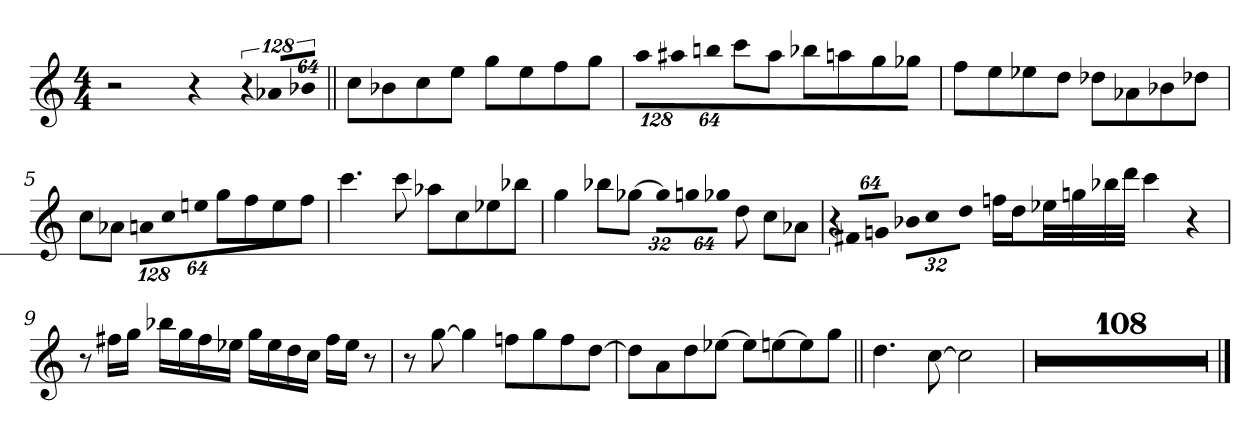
**kern
*part1
*staff1
!!LO:PB:g=z
*clefG2
*k[]
*C:
*M4/4
=1
2r
4r
!LO:N:vis=8
1024%85r
!LO:N:vis=8
1024%85a-Xi/L
!LO:N:vis=8
512%43b-Xi/J
=2||
8cci\L
8b-Xi\
8cci\
8eei\J
8ggi\L
8eei\
8ffi\
8ggi\J
=3
*Xbrackettup
!LO:N:vis=8
1024%85aai\L
!LO:N:vis=8
1024%85aa#Xi\
!LO:N:vis=8
512%43bbni\J
8ccci\L
8aa#i\J
8bb-Xi\L
8aani\
8ggi\
8gg-Xi\J
=4
8ffi\L
8eei\
8ee-Xi\
8ddi\J
8dd-Xi\L
8a-Xi\
8b-Xi\
8dd-Xi\J
!!LO:LB:g=z
=5
8cci\L
8a-Xi\J
!LO:N:vis=8
1024%85ani\L
!LO:N:vis=8
1024%85cci\
!LO:N:vis=8
512%43eeni\J
8ggi\L
8ffi\
8eei\
8ffi\J
=6
4.ccci\
8ccci\
8aa-Xi\L
8cci\
8ee-Xi\
8bb-Xi\J
=7
4ggi\
8bb-Xi\L
[>8gg-Xi\J
!LO:N:vis=16
512%21gg-i\LL]
!LO:N:vis=16
1024%43ggni\
!LO:N:vis=16
1024%43gg-Xi\JJ
8ddi\
8cci\L
8a-Xi\J
!!LO:LB:g=z
=8
*brackettup
!LO:N:vis=16
512%21r
!LO:N:vis=16
1024%43f#Xi/LL
!LO:N:vis=16
1024%43gni/JJ
*Xbrackettup
!LO:N:vis=16
512%21b-Xi\LL
!LO:N:vis=16
1024%43cci\
!LO:N:vis=16
1024%43ddi\JJ
16ffni\LL
16ddi\J
32ee-Xi\LL
32ggni\
32bb-Xi\
32dddi\JJJ
4ccci\
4r
=9
8r
16ff#Xi\LL
16ggi\JJ
16bb-Xi\LL
16ggi\
16ff#i\
16ee-Xi\JJ
16ggi\LL
16ee-i\
16ddi\
16cci\JJ
16ff#i\LL
16ee-i\JJ
8r
=10
8r
[>8ggi\
4ggi\]
8ffni\L
8ggi\
8ffi\
[>8ddi\J
!!LO:LB:g=z
=11
8ddi\L]
8ai\
8ddi\
[>8ee-Xi\J
8ee-i\L]
[>8eeni\
8eei\]
8ggi\J
=12||
4.ddi\
[>8cci\
2cci\]
=13
1r
=14
1r
=15
1r
=16
1r
=17
1r
=18
1r
!!LO:LB:g=z
=19
1r
=20
1r
=21
1r
=22
1r
=23
1r
=24
1r
=25
1r
=26
1r
=27
1r
=28
1r
!!LO:LB:g=z
=29
1r
=30
1r
=31
1r
=32
1r
=33
1r
=34
1r
=35
1r
=36
1r
=37
1r
=38
1r
!!LO:LB:g=z
=39
1r
=40
1r
=41
1r
=42
1r
=43
1r
=44
1r
=45
1r
=46
1r
=47
1r
=48
1r
!!LO:LB:g=z
=49
1r
=50
1r
=51
1r
=52
1r
=53
1r
=54
1r
=55
1r
=56
1r
=57
1r
=58
1r
!!LO:PB:g=z
=59
1r
=60
1r
=61
1r
=62
1r
=63
1r
=64
1r
=65
1r
=66
1r
=67
1r
=68
1r
!!LO:LB:g=z
=69
1r
=70
1r
=71
1r
=72
1r
=73
1r
=74
1r
=75
1r
=76
1r
=77
1r
=78
1r
!!LO:LB:g=z
=79
1r
=80
1r
=81
1r
=82
1r
=83
1r
=84
1r
=85
1r
=86
1r
=87
1r
=88
1r
!!LO:LB:g=z
=89
1r
=90
1r
=91
1r
=92
1r
=93
1r
=94
1r
=95
1r
=96
1r
=97
1r
=98
1r
!!LO:LB:g=z
=99
1r
=100
1r
=101
1r
=102
1r
=103
1r
=104
1r
=105
1r
=106
1r
=107
1r
=108
1r
!!LO:LB:g=z
=109
1r
=110
1r
=111
1r
=112
1r
=113
1r
=114
1r
!!LO:LB:g=z
=115
1r
=116
1r
=117
1r
=118
1r
=119
1r
=120
1r
==
*-
